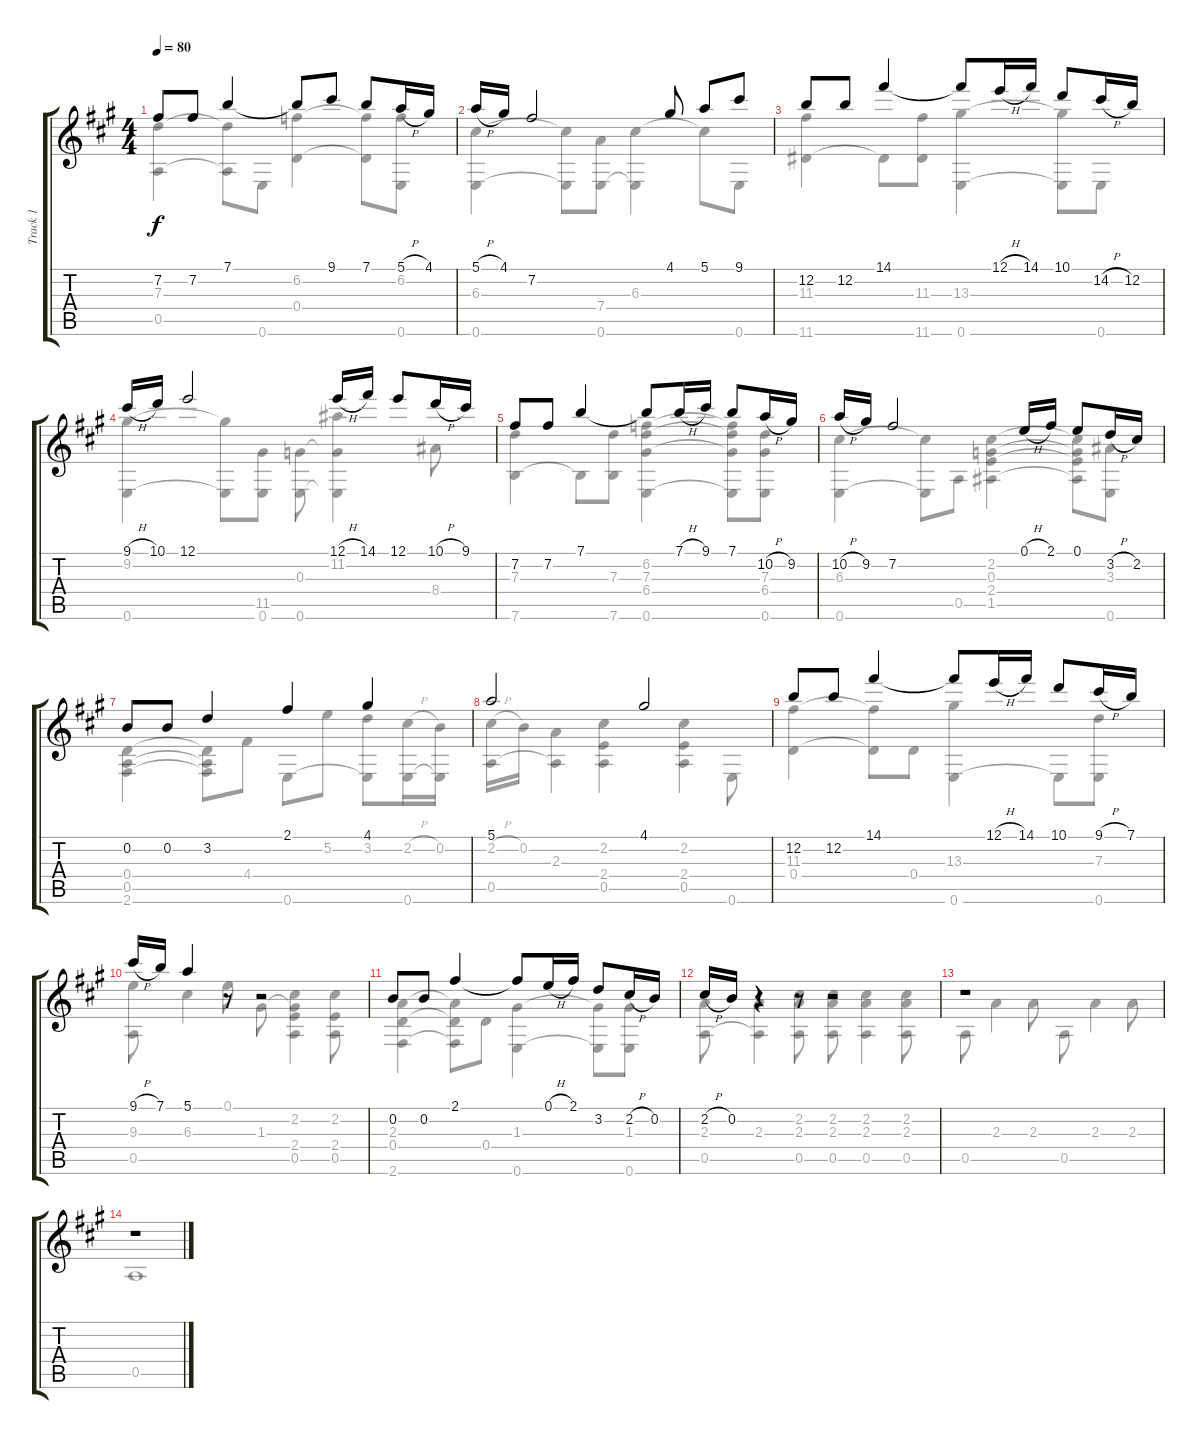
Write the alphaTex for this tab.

\track ("Track 1" "Track 1") {instrument acousticguitarnylon}
\staff {score tabs}
\tuning (E4 B3 G3 D3 A2 E2) {hide}
\voice
\ts (4 4)
\tempo 80
\clef g2
\ks a
7.2.8{dy f} 7.2.8 7.1.4 7.1{t}.8 9.1.8 7.1.8 5.1{h}.16 4.1.16 |
5.1{h}.16 4.1.16 7.2.2 4.1.8 5.1.8 9.1.8 |
12.2.8 12.2.8 14.1.4 14.1{t}.8 12.1{h}.16 14.1.16 10.1.8 14.2{h}.16 12.2.16 |
9.1{h}.16 10.1.16 12.1.2 12.1{h}.16 14.1.16 12.1.8 10.1{h}.16 9.1.16 |
7.2.8 7.2.8 7.1.4 7.1{t}.8 7.1{h}.16 9.1.16 7.1.8 10.2{h}.16 9.2.16 |
10.2{h}.16 9.2.16 7.2.2 0.1{h}.16 2.1.16 0.1.8 3.2{h}.16 2.2.16 |
0.2.8 0.2.8 3.2.4 2.1.4 4.1.4 |
5.1.2 4.1.2 |
12.2.8 12.2.8 14.1.4 14.1{t}.8 12.1{h}.16 14.1.16 10.1.8 9.1{h}.16 7.1.16 |
9.1{h}.16 7.1.16 5.1.4 r.8 r.2 |
0.2.8 0.2.8 2.1.4 2.1{t}.8 0.1{h}.16 2.1.16 3.2.8 2.2{h}.16 0.2.16 |
2.2{h}.16 0.2.16 r.4 r.8 r.2 |
r.1 |
r.1
\voice
\clef g2
\ottava regular
\simile none
\ks a
(7.3 0.5).4{dy f} (7.3{t} 0.5{t}).8 0.6.8 (6.2 0.4).4 (6.2{t} 0.4{t}).8 (6.2 0.6).8 |
(6.3 0.6).4 (6.3{t} 0.6{t}).8 (7.4 0.6).8 (6.3 0.6{t}).4 6.3{t}.8 0.6.8 |
(11.3 11.6).4 11.6{t}.8 (11.3 11.6).8 (13.3 0.6).4 (13.3{t} 0.6{t}).8 0.6.8 |
(9.2 0.6).4 (9.2{t} 0.6{t}).8 (11.5 0.6).8 (0.3 0.6).8 (11.2 0.3{t} 0.6{t}).4 8.4.8 |
(7.3 7.6).4 7.6{t}.8 (7.3 7.6).8 (6.2 7.3 6.4 0.6).4 (6.2{t} 7.3{t} 6.4{t} 0.6{t}).8 (7.3 6.4 0.6).8 |
(6.3 0.6).4 (6.3{t} 0.6{t}).8 0.5.8 (2.2 0.3 2.4 1.5).4 (2.2{t} 0.3{t} 2.4{t} 1.5{t}).8 (3.3 0.6).8 |
(0.4 0.5 2.6).4 (0.4{t} 0.5{t} 2.6{t}).8 4.4.8 0.6.8 5.2.8 (3.2 0.6{t}).8 (2.2{h} 0.6).16 (0.2 0.6{t}).16 |
(2.2{h} 0.5).16 0.2.16 (2.3 0.5{t}).4 (2.2 2.4 0.5).4 (2.2 2.4 0.5).4 0.6.8 |
(11.3 0.4).4 (11.3{t} 0.4{t}).8 0.4.8 (13.3 0.6).4 0.6{t}.8 (7.3 0.6).8 |
(9.3 0.5).8 6.3.4 0.1.8 1.3.8 (2.2 1.3{t} 2.4 0.5).4 (2.2 2.4 0.5).8 |
(2.3 0.4 2.6).4 (2.3{t} 0.4{t} 2.6{t}).8 0.4.8 (1.3 0.6).4 (1.3{t} 0.6{t}).8 (1.3 0.6).8 |
(2.3 0.5).8 (2.3 0.5{t}).4 (2.2 2.3 0.5).8 (2.2 2.3 0.5).8 (2.2 2.3 0.5).4 (2.2 2.3 0.5).8 |
0.5.8 2.3.4 2.3.8 0.5.8 2.3.4 2.3.8 |
0.5.1
